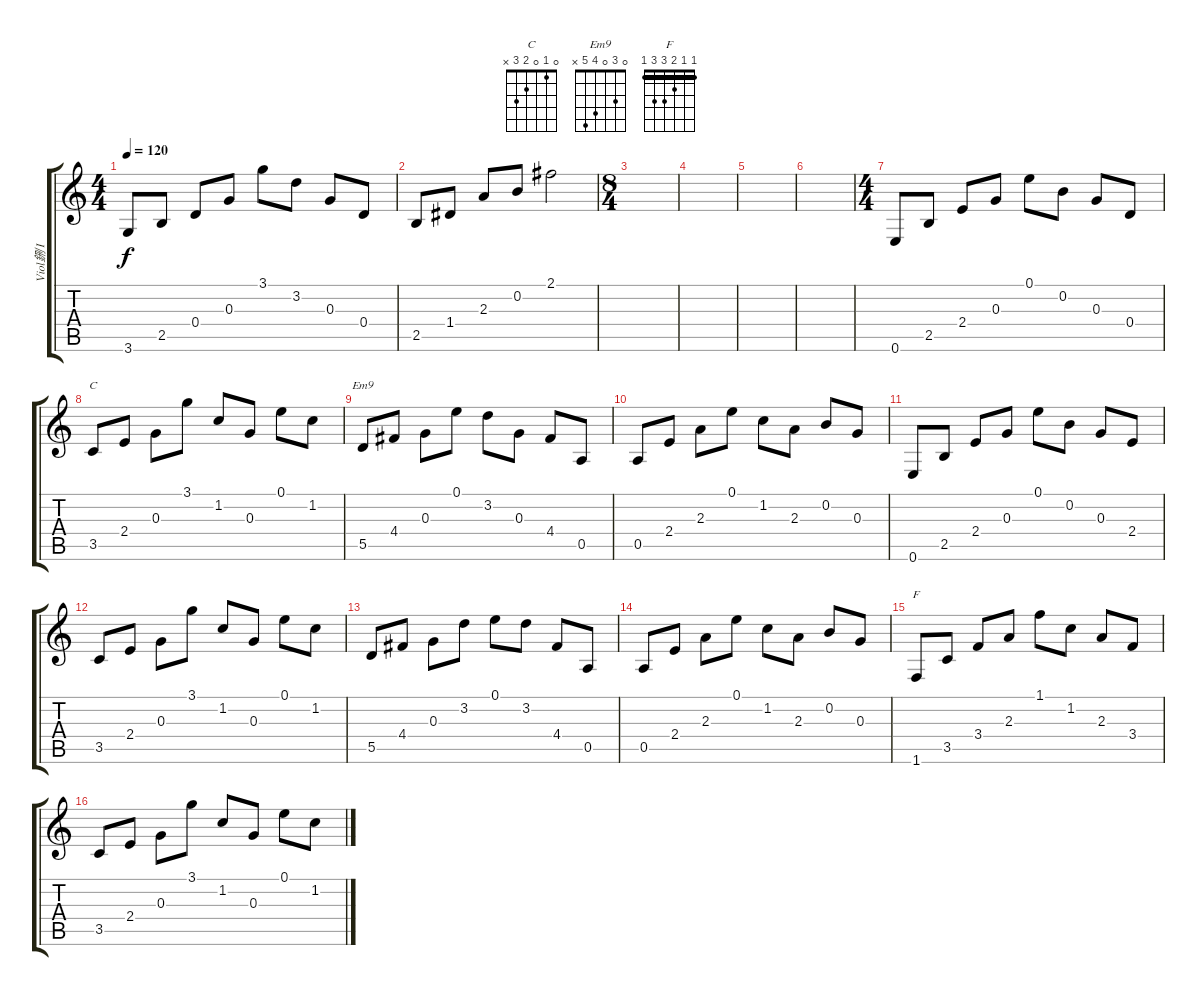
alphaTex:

\track ("Viol鉶 I" "Viol鉶 I") {instrument acousticguitarnylon}
\staff {score tabs}
\tuning (E4 B3 G3 D3 A2 E2) {hide}
\chord ("C" 0 1 0 2 3 x)
\chord ("Em9" 0 3 0 4 5 x)
\chord ("F" 1 1 2 3 3 1) {barre 1}
\ts (4 4)
\tempo 120
\clef g2
\ks c
3.6.8{dy f} 2.5.8 0.4.8 0.3.8 3.1.8 3.2.8 0.3.8 0.4.8 |
2.5.8 1.4.8 2.3.8 0.2.8 2.1.2 |
\ts (8 4)
|
|
|
|
\ts (4 4)
0.6.8 2.5.8 2.4.8 0.3.8 0.1.8 0.2.8 0.3.8 0.4.8 |
3.5.8{ch "C"} 2.4.8 0.3.8 3.1.8 1.2.8 0.3.8 0.1.8 1.2.8 |
5.5.8{ch "Em9"} 4.4.8 0.3.8 0.1.8 3.2.8 0.3.8 4.4.8 0.5.8 |
0.5.8 2.4.8 2.3.8 0.1.8 1.2.8 2.3.8 0.2.8 0.3.8 |
0.6.8 2.5.8 2.4.8 0.3.8 0.1.8 0.2.8 0.3.8 2.4.8 |
3.5.8 2.4.8 0.3.8 3.1.8 1.2.8 0.3.8 0.1.8 1.2.8 |
5.5.8 4.4.8 0.3.8 3.2.8 0.1.8 3.2.8 4.4.8 0.5.8 |
0.5.8 2.4.8 2.3.8 0.1.8 1.2.8 2.3.8 0.2.8 0.3.8 |
1.6.8{ch "F"} 3.5.8 3.4.8 2.3.8 1.1.8 1.2.8 2.3.8 3.4.8 |
3.5.8 2.4.8 0.3.8 3.1.8 1.2.8 0.3.8 0.1.8 1.2.8
